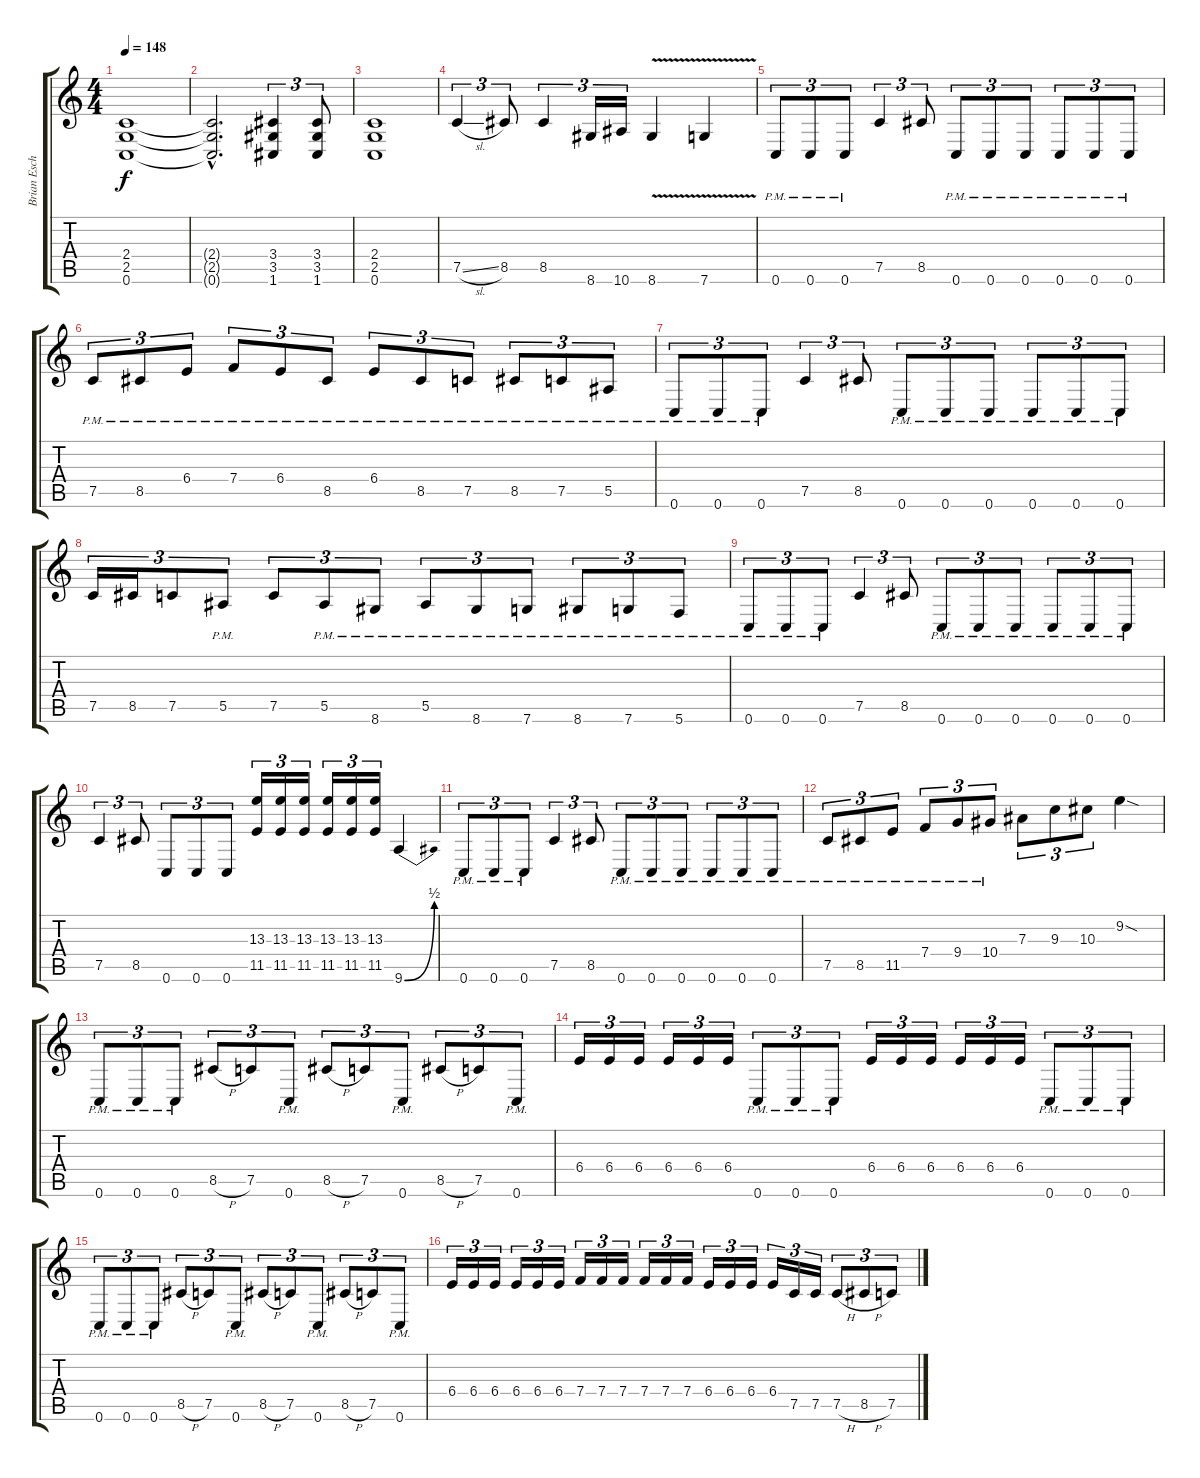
\track ("Brian Eschbach (Lead Guitar)" "Brian Esch") {instrument distortionguitar}
\staff {score tabs}
\tuning (C4 G3 Eb3 Bb2 F2 C2) {hide}
\ts (4 4)
\tempo 148
\clef g2
\ks c
(2.4 2.5 0.6).1{dy f} |
(2.4{hac t} 2.5{hac t} 0.6{hac t}).2{d} (3.4 3.5 1.6).4{tu (3 2)} (3.4 3.5 1.6).8{tu (3 2)} |
(2.4 2.5 0.6).1 |
7.5{sl}.4{tu (3 2)} 8.5.8{tu (3 2)} 8.5.4{tu (3 2)} 8.6.16{tu (3 2)} 10.6.16{tu (3 2)} 8.6{v}.4 7.6{v}.4 |
0.6{pm}.8{tu (3 2)} 0.6{pm}.8{tu (3 2)} 0.6{pm}.8{tu (3 2)} 7.5.4{tu (3 2)} 8.5.8{tu (3 2)} 0.6{pm}.8{tu (3 2)} 0.6{pm}.8{tu (3 2)} 0.6{pm}.8{tu (3 2)} 0.6{pm}.8{tu (3 2)} 0.6{pm}.8{tu (3 2)} 0.6{pm}.8{tu (3 2)} |
7.5{pm}.8{tu (3 2)} 8.5{pm}.8{tu (3 2)} 6.4{pm}.8{tu (3 2)} 7.4{pm}.8{tu (3 2)} 6.4{pm}.8{tu (3 2)} 8.5{pm}.8{tu (3 2)} 6.4{pm}.8{tu (3 2)} 8.5{pm}.8{tu (3 2)} 7.5{pm}.8{tu (3 2)} 8.5{pm}.8{tu (3 2)} 7.5{pm}.8{tu (3 2)} 5.5{pm}.8{tu (3 2)} |
0.6{pm}.8{tu (3 2)} 0.6{pm}.8{tu (3 2)} 0.6{pm}.8{tu (3 2)} 7.5.4{tu (3 2)} 8.5.8{tu (3 2)} 0.6{pm}.8{tu (3 2)} 0.6{pm}.8{tu (3 2)} 0.6{pm}.8{tu (3 2)} 0.6{pm}.8{tu (3 2)} 0.6{pm}.8{tu (3 2)} 0.6{pm}.8{tu (3 2)} |
7.5.16{tu (3 2)} 8.5.16{tu (3 2)} 7.5.8{tu (3 2)} 5.5{pm}.8{tu (3 2)} 7.5.8{tu (3 2)} 5.5{pm}.8{tu (3 2)} 8.6{pm}.8{tu (3 2)} 5.5{pm}.8{tu (3 2)} 8.6{pm}.8{tu (3 2)} 7.6{pm}.8{tu (3 2)} 8.6{pm}.8{tu (3 2)} 7.6{pm}.8{tu (3 2)} 5.6{pm}.8{tu (3 2)} |
0.6{pm}.8{tu (3 2)} 0.6{pm}.8{tu (3 2)} 0.6{pm}.8{tu (3 2)} 7.5.4{tu (3 2)} 8.5.8{tu (3 2)} 0.6{pm}.8{tu (3 2)} 0.6{pm}.8{tu (3 2)} 0.6{pm}.8{tu (3 2)} 0.6{pm}.8{tu (3 2)} 0.6{pm}.8{tu (3 2)} 0.6{pm}.8{tu (3 2)} |
7.5.4{tu (3 2)} 8.5.8{tu (3 2)} 0.6.8{tu (3 2)} 0.6.8{tu (3 2)} 0.6.8{tu (3 2)} (13.3 11.5).16{tu (3 2)} (13.3 11.5).16{tu (3 2)} (13.3 11.5).16{tu (3 2)} (13.3 11.5).16{tu (3 2)} (13.3 11.5).16{tu (3 2)} (13.3 11.5).16{tu (3 2)} 9.6{be (bend 0 0 60 2)}.4 |
0.6{pm}.8{tu (3 2)} 0.6{pm}.8{tu (3 2)} 0.6{pm}.8{tu (3 2)} 7.5.4{tu (3 2)} 8.5.8{tu (3 2)} 0.6{pm}.8{tu (3 2)} 0.6{pm}.8{tu (3 2)} 0.6{pm}.8{tu (3 2)} 0.6{pm}.8{tu (3 2)} 0.6{pm}.8{tu (3 2)} 0.6{pm}.8{tu (3 2)} |
7.5{pm}.8{tu (3 2)} 8.5{pm}.8{tu (3 2)} 11.5{pm}.8{tu (3 2)} 7.4{pm}.8{tu (3 2)} 9.4{pm}.8{tu (3 2)} 10.4{pm}.8{tu (3 2)} 7.3.8{tu (3 2)} 9.3.8{tu (3 2)} 10.3.8{tu (3 2)} 9.2{sod}.4 |
0.6{pm}.8{tu (3 2)} 0.6{pm}.8{tu (3 2)} 0.6{pm}.8{tu (3 2)} 8.5{h}.8{tu (3 2)} 7.5.8{tu (3 2)} 0.6{pm}.8{tu (3 2)} 8.5{h}.8{tu (3 2)} 7.5.8{tu (3 2)} 0.6{pm}.8{tu (3 2)} 8.5{h}.8{tu (3 2)} 7.5.8{tu (3 2)} 0.6{pm}.8{tu (3 2)} |
6.4.16{tu (3 2)} 6.4.16{tu (3 2)} 6.4.16{tu (3 2)} 6.4.16{tu (3 2)} 6.4.16{tu (3 2)} 6.4.16{tu (3 2)} 0.6{pm}.8{tu (3 2)} 0.6{pm}.8{tu (3 2)} 0.6{pm}.8{tu (3 2)} 6.4.16{tu (3 2)} 6.4.16{tu (3 2)} 6.4.16{tu (3 2)} 6.4.16{tu (3 2)} 6.4.16{tu (3 2)} 6.4.16{tu (3 2)} 0.6{pm}.8{tu (3 2)} 0.6{pm}.8{tu (3 2)} 0.6{pm}.8{tu (3 2)} |
0.6{pm}.8{tu (3 2)} 0.6{pm}.8{tu (3 2)} 0.6{pm}.8{tu (3 2)} 8.5{h}.8{tu (3 2)} 7.5.8{tu (3 2)} 0.6{pm}.8{tu (3 2)} 8.5{h}.8{tu (3 2)} 7.5.8{tu (3 2)} 0.6{pm}.8{tu (3 2)} 8.5{h}.8{tu (3 2)} 7.5.8{tu (3 2)} 0.6{pm}.8{tu (3 2)} |
6.4.16{tu (3 2)} 6.4.16{tu (3 2)} 6.4.16{tu (3 2)} 6.4.16{tu (3 2)} 6.4.16{tu (3 2)} 6.4.16{tu (3 2)} 7.4.16{tu (3 2)} 7.4.16{tu (3 2)} 7.4.16{tu (3 2)} 7.4.16{tu (3 2)} 7.4.16{tu (3 2)} 7.4.16{tu (3 2)} 6.4.16{tu (3 2)} 6.4.16{tu (3 2)} 6.4.16{tu (3 2)} 6.4.16{tu (3 2)} 7.5.16{tu (3 2)} 7.5.16{tu (3 2)} 7.5{h}.8{tu (3 2)} 8.5{h}.8{tu (3 2)} 7.5.8{tu (3 2)}
